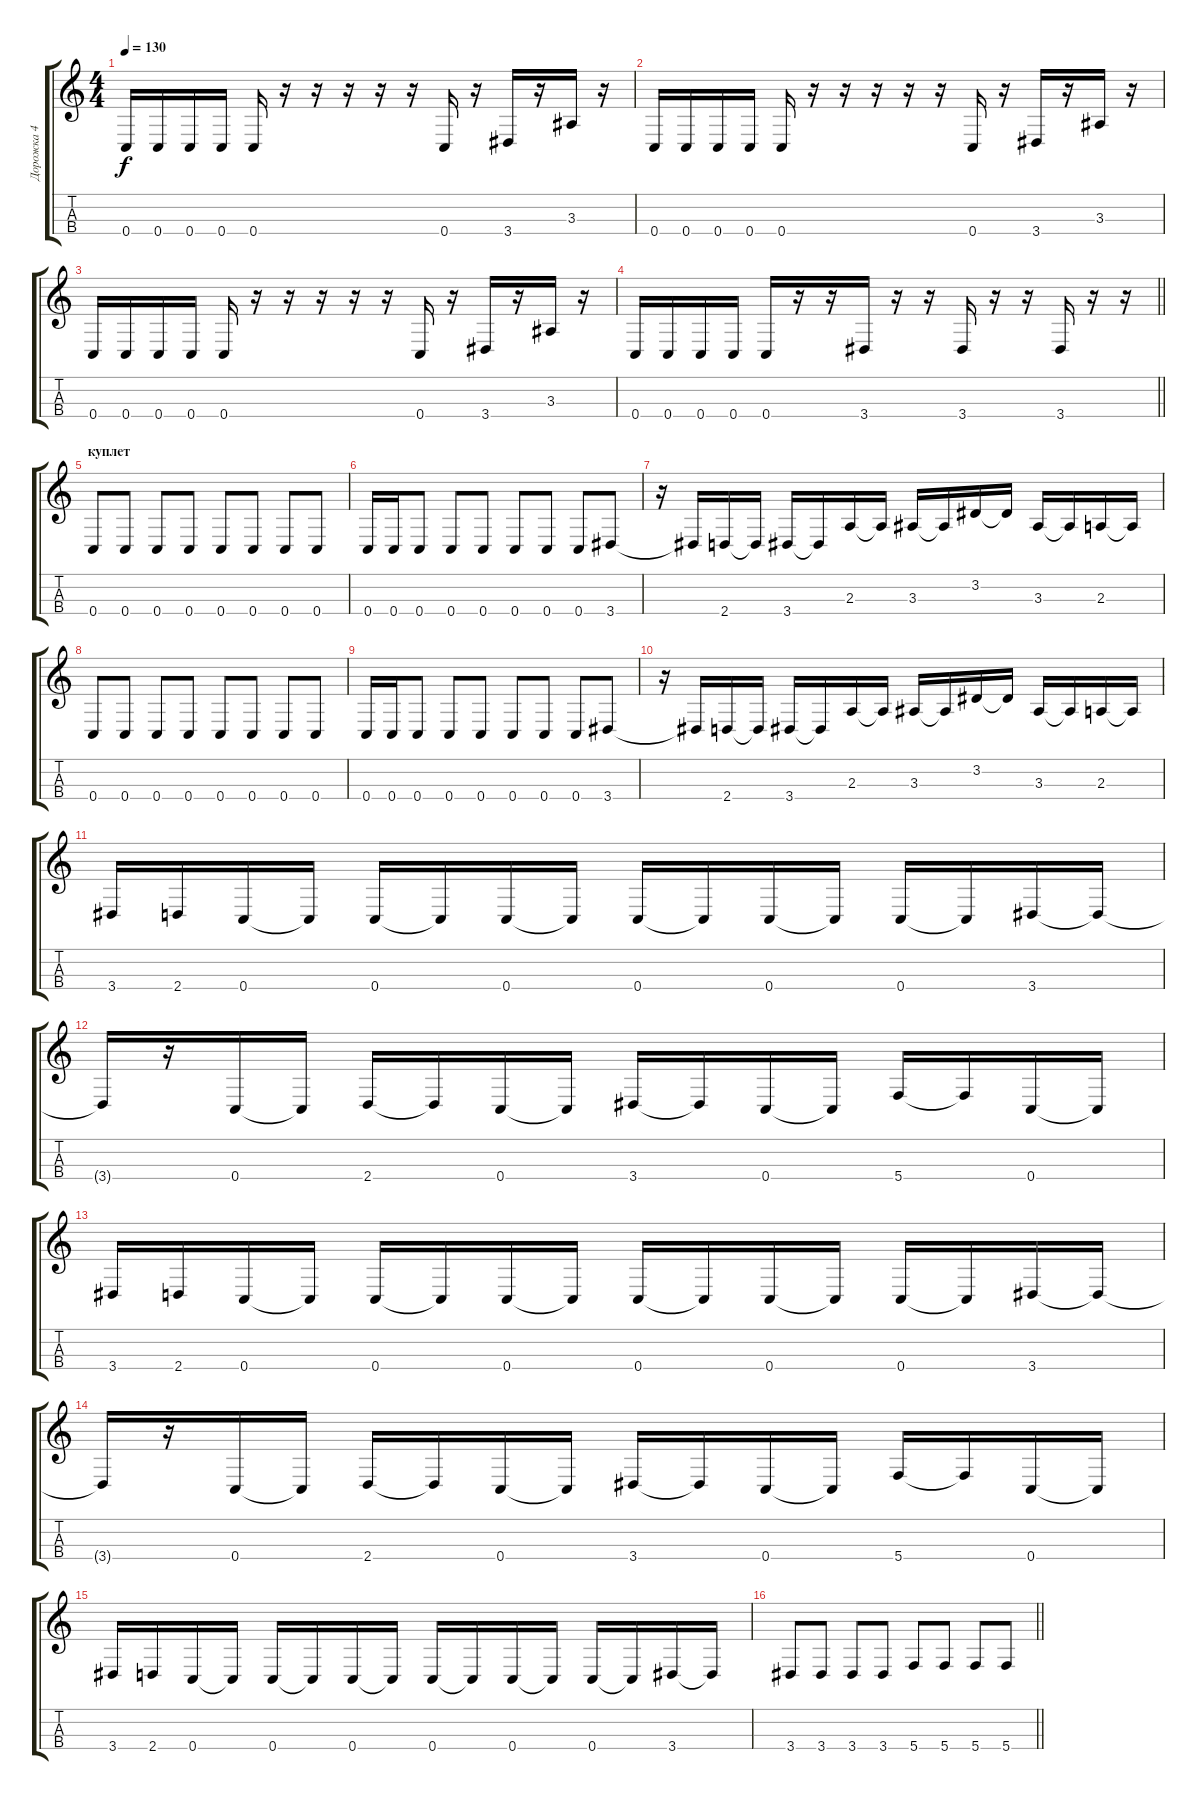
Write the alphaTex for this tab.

\track ("Дорожка 4" "Дорожка 4") {instrument electricbassfinger}
\staff {score tabs}
\tuning (F3 C3 G2 C2) {hide}
\ts (4 4)
\tempo 130
\clef g2
\ks c
0.4.16{dy f} 0.4.16 0.4.16 0.4.16 0.4.16 r.16 r.16 r.16 r.16 r.16 0.4.16 r.16 3.4.16 r.16 3.3.16 r.16 |
0.4.16 0.4.16 0.4.16 0.4.16 0.4.16 r.16 r.16 r.16 r.16 r.16 0.4.16 r.16 3.4.16 r.16 3.3.16 r.16 |
0.4.16 0.4.16 0.4.16 0.4.16 0.4.16 r.16 r.16 r.16 r.16 r.16 0.4.16 r.16 3.4.16 r.16 3.3.16 r.16 |
\barLineRight lightlight
0.4.16 0.4.16 0.4.16 0.4.16 0.4.16 r.16 r.16 3.4.16 r.16 r.16 3.4.16 r.16 r.16 3.4.16 r.16 r.16 |
\section ("" "куплет")
0.4.8 0.4.8 0.4.8 0.4.8 0.4.8 0.4.8 0.4.8 0.4.8 |
0.4.16 0.4.16 0.4.8 0.4.8 0.4.8 0.4.8 0.4.8 0.4.8 3.4.8 |
r.16 3.4{t}.16 2.4.16 2.4{t}.16 3.4.16 3.4{t}.16 2.3.16 2.3{t}.16 3.3.16 3.3{t}.16 3.2.16 3.2{t}.16 3.3.16 3.3{t}.16 2.3.16 2.3{t}.16 |
0.4.8 0.4.8 0.4.8 0.4.8 0.4.8 0.4.8 0.4.8 0.4.8 |
0.4.16 0.4.16 0.4.8 0.4.8 0.4.8 0.4.8 0.4.8 0.4.8 3.4.8 |
r.16 3.4{t}.16 2.4.16 2.4{t}.16 3.4.16 3.4{t}.16 2.3.16 2.3{t}.16 3.3.16 3.3{t}.16 3.2.16 3.2{t}.16 3.3.16 3.3{t}.16 2.3.16 2.3{t}.16 |
3.4.16 2.4.16 0.4.16 0.4{t}.16 0.4.16 0.4{t}.16 0.4.16 0.4{t}.16 0.4.16 0.4{t}.16 0.4.16 0.4{t}.16 0.4.16 0.4{t}.16 3.4.16 3.4{t}.16 |
3.4{t}.16 r.16 0.4.16 0.4{t}.16 2.4.16 2.4{t}.16 0.4.16 0.4{t}.16 3.4.16 3.4{t}.16 0.4.16 0.4{t}.16 5.4.16 5.4{t}.16 0.4.16 0.4{t}.16 |
3.4.16 2.4.16 0.4.16 0.4{t}.16 0.4.16 0.4{t}.16 0.4.16 0.4{t}.16 0.4.16 0.4{t}.16 0.4.16 0.4{t}.16 0.4.16 0.4{t}.16 3.4.16 3.4{t}.16 |
3.4{t}.16 r.16 0.4.16 0.4{t}.16 2.4.16 2.4{t}.16 0.4.16 0.4{t}.16 3.4.16 3.4{t}.16 0.4.16 0.4{t}.16 5.4.16 5.4{t}.16 0.4.16 0.4{t}.16 |
3.4.16 2.4.16 0.4.16 0.4{t}.16 0.4.16 0.4{t}.16 0.4.16 0.4{t}.16 0.4.16 0.4{t}.16 0.4.16 0.4{t}.16 0.4.16 0.4{t}.16 3.4.16 3.4{t}.16 |
\barLineRight lightlight
3.4.8 3.4.8 3.4.8 3.4.8 5.4.8 5.4.8 5.4.8 5.4.8
